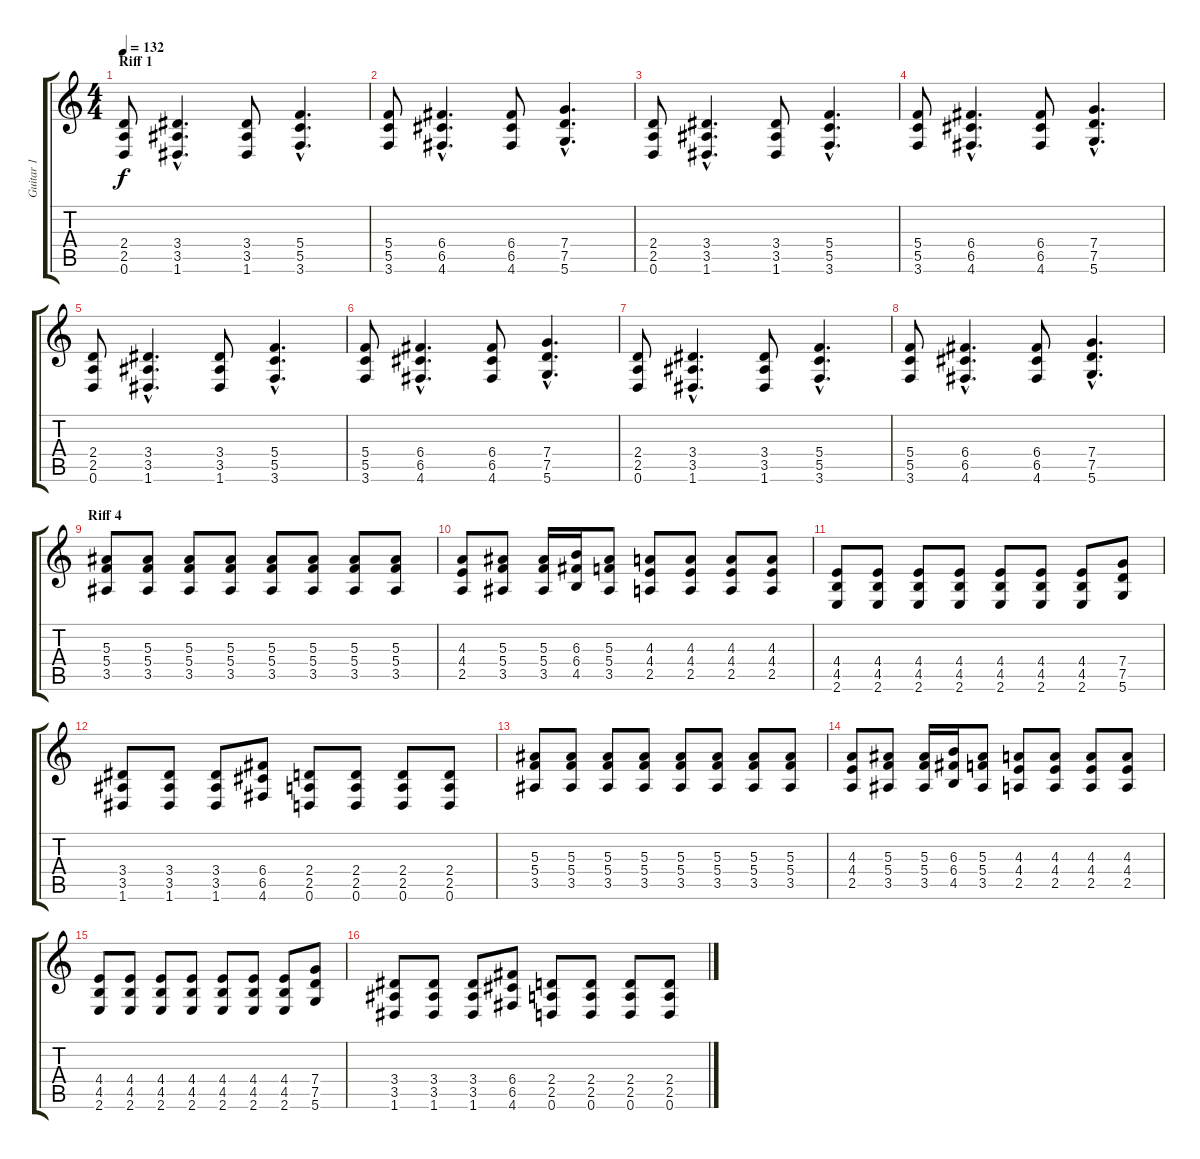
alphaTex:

\track ("Guitar 1" "Guitar 1") {instrument distortionguitar}
\staff {score tabs}
\tuning (D4 A3 F3 C3 G2 D2) {hide}
\ts (4 4)
\section ("" "Riff 1")
\tempo 132
\clef g2
\ks c
(2.4 2.5 0.6).8{dy f} (3.4{hac} 3.5{hac} 1.6{hac}).4{d} (3.4 3.5 1.6).8 (5.4{hac} 5.5{hac} 3.6{hac}).4{d} |
(5.4 5.5 3.6).8 (6.4{hac} 6.5{hac} 4.6{hac}).4{d} (6.4 6.5 4.6).8 (7.4{hac} 7.5{hac} 5.6{hac}).4{d} |
(2.4 2.5 0.6).8 (3.4{hac} 3.5{hac} 1.6{hac}).4{d} (3.4 3.5 1.6).8 (5.4{hac} 5.5{hac} 3.6{hac}).4{d} |
(5.4 5.5 3.6).8 (6.4{hac} 6.5{hac} 4.6{hac}).4{d} (6.4 6.5 4.6).8 (7.4{hac} 7.5{hac} 5.6{hac}).4{d} |
(2.4 2.5 0.6).8 (3.4{hac} 3.5{hac} 1.6{hac}).4{d} (3.4 3.5 1.6).8 (5.4{hac} 5.5{hac} 3.6{hac}).4{d} |
(5.4 5.5 3.6).8 (6.4{hac} 6.5{hac} 4.6{hac}).4{d} (6.4 6.5 4.6).8 (7.4{hac} 7.5{hac} 5.6{hac}).4{d} |
(2.4 2.5 0.6).8 (3.4{hac} 3.5{hac} 1.6{hac}).4{d} (3.4 3.5 1.6).8 (5.4{hac} 5.5{hac} 3.6{hac}).4{d} |
(5.4 5.5 3.6).8 (6.4{hac} 6.5{hac} 4.6{hac}).4{d} (6.4 6.5 4.6).8 (7.4{hac} 7.5{hac} 5.6{hac}).4{d} |
\section ("" "Riff 4")
(5.3 5.4 3.5).8 (5.3 5.4 3.5).8 (5.3 5.4 3.5).8 (5.3 5.4 3.5).8 (5.3 5.4 3.5).8 (5.3 5.4 3.5).8 (5.3 5.4 3.5).8 (5.3 5.4 3.5).8 |
(4.3 4.4 2.5).8 (5.3 5.4 3.5).8 (5.3 5.4 3.5).16 (6.3 6.4 4.5).16 (5.3 5.4 3.5).8 (4.3 4.4 2.5).8 (4.3 4.4 2.5).8 (4.3 4.4 2.5).8 (4.3 4.4 2.5).8 |
(4.4 4.5 2.6).8 (4.4 4.5 2.6).8 (4.4 4.5 2.6).8 (4.4 4.5 2.6).8 (4.4 4.5 2.6).8 (4.4 4.5 2.6).8 (4.4 4.5 2.6).8 (7.4 7.5 5.6).8 |
(3.4 3.5 1.6).8 (3.4 3.5 1.6).8 (3.4 3.5 1.6).8 (6.4 6.5 4.6).8 (2.4 2.5 0.6).8 (2.4 2.5 0.6).8 (2.4 2.5 0.6).8 (2.4 2.5 0.6).8 |
(5.3 5.4 3.5).8 (5.3 5.4 3.5).8 (5.3 5.4 3.5).8 (5.3 5.4 3.5).8 (5.3 5.4 3.5).8 (5.3 5.4 3.5).8 (5.3 5.4 3.5).8 (5.3 5.4 3.5).8 |
(4.3 4.4 2.5).8 (5.3 5.4 3.5).8 (5.3 5.4 3.5).16 (6.3 6.4 4.5).16 (5.3 5.4 3.5).8 (4.3 4.4 2.5).8 (4.3 4.4 2.5).8 (4.3 4.4 2.5).8 (4.3 4.4 2.5).8 |
(4.4 4.5 2.6).8 (4.4 4.5 2.6).8 (4.4 4.5 2.6).8 (4.4 4.5 2.6).8 (4.4 4.5 2.6).8 (4.4 4.5 2.6).8 (4.4 4.5 2.6).8 (7.4 7.5 5.6).8 |
(3.4 3.5 1.6).8 (3.4 3.5 1.6).8 (3.4 3.5 1.6).8 (6.4 6.5 4.6).8 (2.4 2.5 0.6).8 (2.4 2.5 0.6).8 (2.4 2.5 0.6).8 (2.4 2.5 0.6).8
